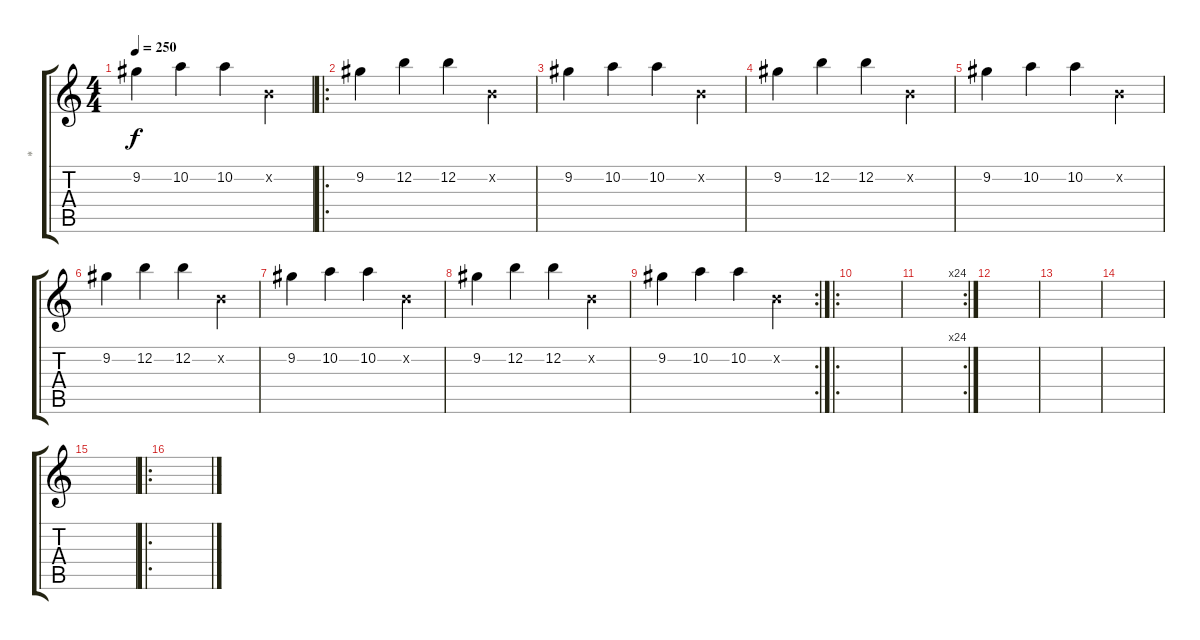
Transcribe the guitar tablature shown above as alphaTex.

\track ("*" "*") {instrument electricguitarclean}
\staff {score tabs}
\tuning (E4 B3 G3 D3 A2 E2) {hide}
\ts (4 4)
\tempo 250
\clef g2
\ks c
9.2.4{dy f} 10.2.4 10.2.4 0.2{x}.4 |
\ro
9.2.4 12.2.4 12.2.4 0.2{x}.4 |
9.2.4 10.2.4 10.2.4 0.2{x}.4 |
9.2.4 12.2.4 12.2.4 0.2{x}.4 |
9.2.4 10.2.4 10.2.4 0.2{x}.4 |
9.2.4 12.2.4 12.2.4 0.2{x}.4 |
9.2.4 10.2.4 10.2.4 0.2{x}.4 |
9.2.4 12.2.4 12.2.4 0.2{x}.4 |
\rc 2
9.2.4 10.2.4 10.2.4 0.2{x}.4 |
\ro
|
\rc 24
|
|
|
|
|
\ro
